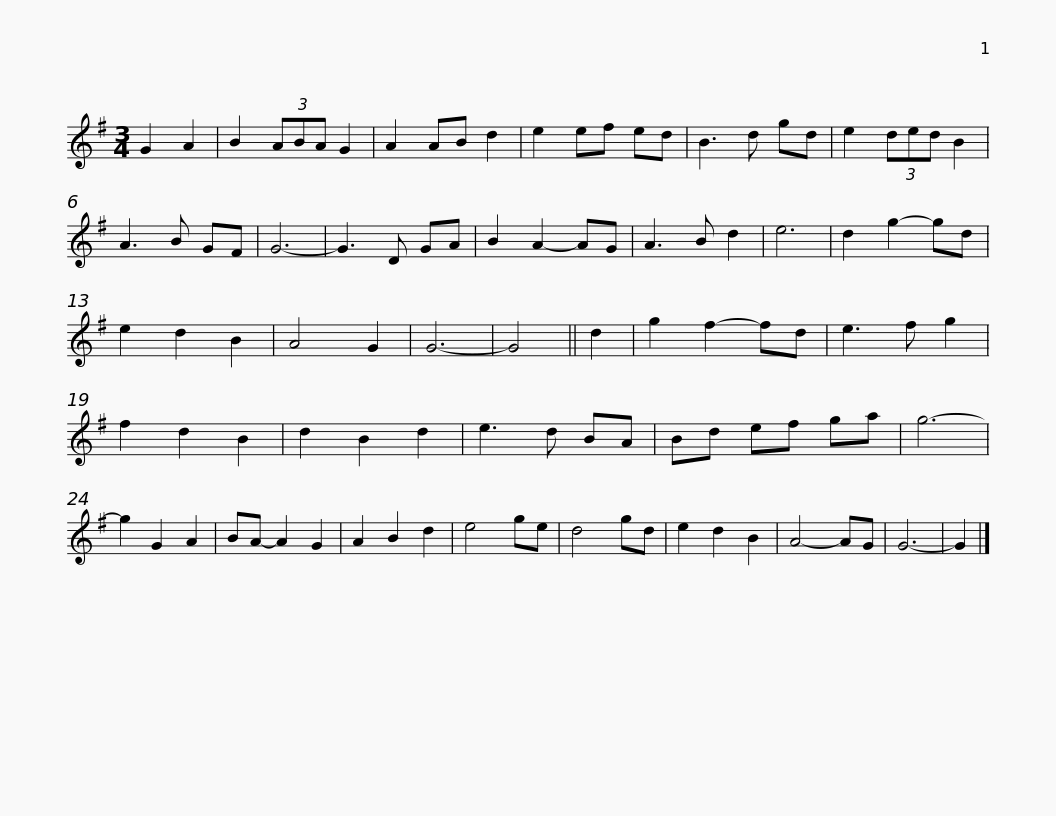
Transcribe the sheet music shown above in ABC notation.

X:1
L:1/8
M:3/4
I:linebreak $
K:G
V:1 treble
V:1
 G2 A2 | B2 (3ABA G2 | A2 AB d2 | e2 ef ed | B3 d gd | %5
 e2 (3ded B2 | A3 B GF | G6- | G3 D GA | B2 A2- AG |$ %10
 A3 B d2 | e6 | d2 g2- gd | e2 d2 B2 | A4 G2 | %15
 G6- | G4 || d2 | g2 f2- fd | e3 f g2 | %20
 f2 d2 B2 | d2 B2 d2 | e3 d BA |$ Bd ef ga | g6- | %25
 g2 G2 A2 | BA- A2 G2 | A2 B2 d2 | e4 ge | d4 gd | %30
 e2 d2 B2 | A4- AG | G6- | G2 |] %34
